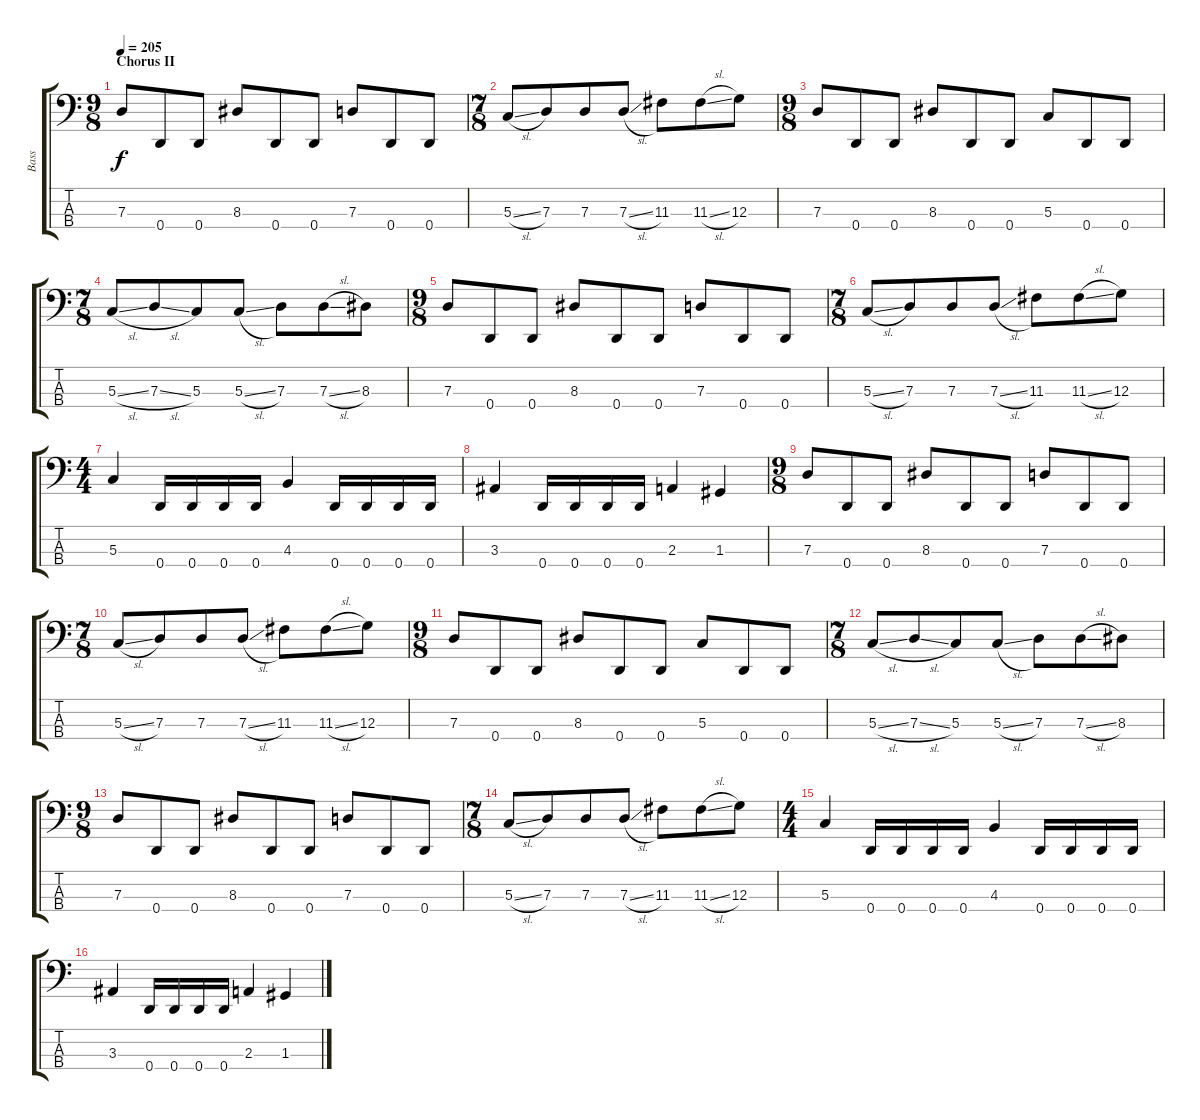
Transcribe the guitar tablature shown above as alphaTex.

\track ("Bass" "Bass") {instrument electricbassfinger}
\staff {score tabs}
\tuning (F2 C2 G1 D1) {hide}
\ts (9 8)
\section ("" "Chorus II")
\tempo 205
\clef f4
\ks c
7.3.8{dy f} 0.4.8 0.4.8 8.3.8 0.4.8 0.4.8 7.3.8 0.4.8 0.4.8 |
\ts (7 8)
5.3{sl}.8 7.3.8 7.3.8 7.3{sl}.8 11.3.8 11.3{sl}.8 12.3.8 |
\ts (9 8)
7.3.8 0.4.8 0.4.8 8.3.8 0.4.8 0.4.8 5.3.8 0.4.8 0.4.8 |
\ts (7 8)
5.3{sl}.8 7.3{sl}.8 5.3.8 5.3{sl}.8 7.3.8 7.3{sl}.8 8.3.8 |
\ts (9 8)
7.3.8 0.4.8 0.4.8 8.3.8 0.4.8 0.4.8 7.3.8 0.4.8 0.4.8 |
\ts (7 8)
5.3{sl}.8 7.3.8 7.3.8 7.3{sl}.8 11.3.8 11.3{sl}.8 12.3.8 |
\ts (4 4)
5.3.4 0.4.16 0.4.16 0.4.16 0.4.16 4.3.4 0.4.16 0.4.16 0.4.16 0.4.16 |
3.3.4 0.4.16 0.4.16 0.4.16 0.4.16 2.3.4 1.3.4 |
\ts (9 8)
7.3.8 0.4.8 0.4.8 8.3.8 0.4.8 0.4.8 7.3.8 0.4.8 0.4.8 |
\ts (7 8)
5.3{sl}.8 7.3.8 7.3.8 7.3{sl}.8 11.3.8 11.3{sl}.8 12.3.8 |
\ts (9 8)
7.3.8 0.4.8 0.4.8 8.3.8 0.4.8 0.4.8 5.3.8 0.4.8 0.4.8 |
\ts (7 8)
5.3{sl}.8 7.3{sl}.8 5.3.8 5.3{sl}.8 7.3.8 7.3{sl}.8 8.3.8 |
\ts (9 8)
7.3.8 0.4.8 0.4.8 8.3.8 0.4.8 0.4.8 7.3.8 0.4.8 0.4.8 |
\ts (7 8)
5.3{sl}.8 7.3.8 7.3.8 7.3{sl}.8 11.3.8 11.3{sl}.8 12.3.8 |
\ts (4 4)
5.3.4 0.4.16 0.4.16 0.4.16 0.4.16 4.3.4 0.4.16 0.4.16 0.4.16 0.4.16 |
3.3.4 0.4.16 0.4.16 0.4.16 0.4.16 2.3.4 1.3.4
